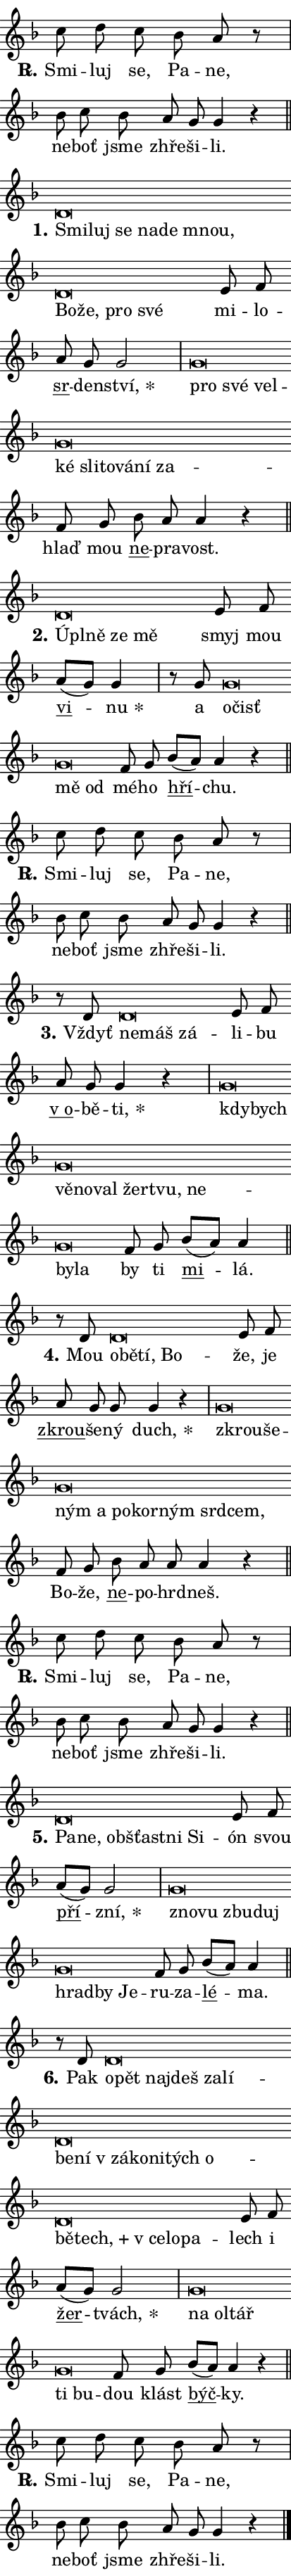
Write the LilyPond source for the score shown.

\version "2.22.1"
\header { tagline = "" }
\paper {
  indent = 0\cm
  top-margin = 0\cm
  right-margin = 0\cm
  bottom-margin = 0\cm
  left-margin = 0\cm
  paper-width = 7\cm
  page-breaking = #ly:one-page-breaking
  system-system-spacing.basic-distance = #11
  score-system-spacing.basic-distance = #11
  ragged-last = ##f
}


%% Author: Thomas Morley
%% https://lists.gnu.org/archive/html/lilypond-user/2020-05/msg00002.html
#(define (line-position grob)
"Returns position of @var[grob} in current system:
   @code{'start}, if at first time-step
   @code{'end}, if at last time-step
   @code{'middle} otherwise
"
  (let* ((col (ly:item-get-column grob))
         (ln (ly:grob-object col 'left-neighbor))
         (rn (ly:grob-object col 'right-neighbor))
         (col-to-check-left (if (ly:grob? ln) ln col))
         (col-to-check-right (if (ly:grob? rn) rn col))
         (break-dir-left
           (and
             (ly:grob-property col-to-check-left 'non-musical #f)
             (ly:item-break-dir col-to-check-left)))
         (break-dir-right
           (and
             (ly:grob-property col-to-check-right 'non-musical #f)
             (ly:item-break-dir col-to-check-right))))
        (cond ((eqv? 1 break-dir-left) 'start)
              ((eqv? -1 break-dir-right) 'end)
              (else 'middle))))

#(define (tranparent-at-line-position vctor)
  (lambda (grob)
  "Relying on @code{line-position} select the relevant enry from @var{vctor}.
Used to determine transparency,"
    (case (line-position grob)
      ((end) (not (vector-ref vctor 0)))
      ((middle) (not (vector-ref vctor 1)))
      ((start) (not (vector-ref vctor 2))))))

noteHeadBreakVisibility =
#(define-music-function (break-visibility)(vector?)
"Makes @code{NoteHead}s transparent relying on @var{break-visibility}"
#{
  \override NoteHead.transparent =
    #(tranparent-at-line-position break-visibility)
#})

#(define delete-ledgers-for-transparent-note-heads
  (lambda (grob)
    "Reads whether a @code{NoteHead} is transparent.
If so this @code{NoteHead} is removed from @code{'note-heads} from
@var{grob}, which is supposed to be @code{LedgerLineSpanner}.
As a result ledgers are not printed for this @code{NoteHead}"
    (let* ((nhds-array (ly:grob-object grob 'note-heads))
           (nhds-list
             (if (ly:grob-array? nhds-array)
                 (ly:grob-array->list nhds-array)
                 '()))
           ;; Relies on the transparent-property being done before
           ;; Staff.LedgerLineSpanner.after-line-breaking is executed.
           ;; This is fragile ...
           (to-keep
             (remove
               (lambda (nhd)
                 (ly:grob-property nhd 'transparent #f))
               nhds-list)))
      ;; TODO find a better method to iterate over grob-arrays, similiar
      ;; to filter/remove etc for lists
      ;; For now rebuilt from scratch
      (set! (ly:grob-object grob 'note-heads)  '())
      (for-each
        (lambda (nhd)
          (ly:pointer-group-interface::add-grob grob 'note-heads nhd))
        to-keep))))

hideNotes = {
  \noteHeadBreakVisibility #begin-of-line-visible
}
unHideNotes = {
  \noteHeadBreakVisibility #all-visible
}

% work-around for resetting accidentals
% https://lilypond.org/doc/v2.23/Documentation/notation/displaying-rhythms#unmetered-music
cadenzaMeasure = {
  \cadenzaOff
  \partial 1024 s1024
  \cadenzaOn
}

#(define-markup-command (accent layout props text) (markup?)
  "Underline accented syllable"
  (interpret-markup layout props
    #{\markup \override #'(offset . 4.3) \underline { #text }#}))

responsum = \markup \concat {
  "R" \hspace #-1.05 \path #0.1 #'((moveto 0 0.07) (lineto 0.9 0.8)) \hspace #0.05 "."
}

\layout {
    \context {
        \Staff
        \remove "Time_signature_engraver"
        \override LedgerLineSpanner.after-line-breaking = #delete-ledgers-for-transparent-note-heads
    }
    \context {
        \Voice {
            \override NoteHead.output-attributes = #'((class . "notehead"))
            \override Hairpin.height = #0.55
        }
    }
    \context {
        \Lyrics {
            \override StanzaNumber.output-attributes = #'((class . "stanzanumber"))
            \override LyricSpace.minimum-distance = #0.9
            \override LyricText.font-name = #"TeX Gyre Schola"
            \override LyricText.font-size = 1
            \override StanzaNumber.font-name = #"TeX Gyre Schola Bold"
            \override StanzaNumber.font-size = 1
        }
    }
}

% magnetic-lyrics.ily
%
%   written by
%     Jean Abou Samra <jean@abou-samra.fr>
%     Werner Lemberg <wl@gnu.org>
%
%   adapted by
%     Jiri Hon <jiri.hon@gmail.com>
%
% Version 2022-Apr-15

% https://www.mail-archive.com/lilypond-user@gnu.org/msg149350.html

#(define (Left_hyphen_pointer_engraver context)
   "Collect syllable-hyphen-syllable occurrences in lyrics and store
them in properties.  This engraver only looks to the left.  For
example, if the lyrics input is @code{foo -- bar}, it does the
following.

@itemize @bullet
@item
Set the @code{text} property of the @code{LyricHyphen} grob between
@q{foo} and @q{bar} to @code{foo}.

@item
Set the @code{left-hyphen} property of the @code{LyricText} grob with
text @q{foo} to the @code{LyricHyphen} grob between @q{foo} and
@q{bar}.
@end itemize

Use this auxiliary engraver in combination with the
@code{lyric-@/text::@/apply-@/magnetic-@/offset!} hook."
   (let ((hyphen #f)
         (text #f))
     (make-engraver
      (acknowledgers
       ((lyric-syllable-interface engraver grob source-engraver)
        (set! text grob)))
      (end-acknowledgers
       ((lyric-hyphen-interface engraver grob source-engraver)
        ;(when (not (grob::has-interface grob 'lyric-space-interface))
          (set! hyphen grob)));)
      ((stop-translation-timestep engraver)
       (when (and text hyphen)
         (ly:grob-set-object! text 'left-hyphen hyphen))
       (set! text #f)
       (set! hyphen #f)))))

#(define (lyric-text::apply-magnetic-offset! grob)
   "If the space between two syllables is less than the value in
property @code{LyricText@/.details@/.squash-threshold}, move the right
syllable to the left so that it gets concatenated with the left
syllable.

Use this function as a hook for
@code{LyricText@/.after-@/line-@/breaking} if the
@code{Left_@/hyphen_@/pointer_@/engraver} is active."
   (let ((hyphen (ly:grob-object grob 'left-hyphen #f)))
     (when hyphen
       (let ((left-text (ly:spanner-bound hyphen LEFT)))
         (when (grob::has-interface left-text 'lyric-syllable-interface)
           (let* ((common (ly:grob-common-refpoint grob left-text X))
                  (this-x-ext (ly:grob-extent grob common X))
                  (left-x-ext
                   (begin
                     ;; Trigger magnetism for left-text.
                     (ly:grob-property left-text 'after-line-breaking)
                     (ly:grob-extent left-text common X)))
                  ;; `delta` is the gap width between two syllables.
                  (delta (- (interval-start this-x-ext)
                            (interval-end left-x-ext)))
                  (details (ly:grob-property grob 'details))
                  (threshold (assoc-get 'squash-threshold details 0.2)))
             (when (< delta threshold)
               (let* (;; We have to manipulate the input text so that
                      ;; ligatures crossing syllable boundaries are not
                      ;; disabled.  For languages based on the Latin
                      ;; script this is essentially a beautification.
                      ;; However, for non-Western scripts it can be a
                      ;; necessity.
                      (lt (ly:grob-property left-text 'text))
                      (rt (ly:grob-property grob 'text))
                      (is-space (grob::has-interface hyphen 'lyric-space-interface))
                      (space (if is-space " " ""))
                      (space-markup (grob-interpret-markup grob " "))
                      (space-size (interval-length (ly:stencil-extent space-markup X)))
                      (extra-delta (if is-space space-size 0))
                      ;; Append new syllable.
                      (ltrt-space (if (and (string? lt) (string? rt))
                                (string-append lt space rt)
                                (make-concat-markup (list lt space rt))))
                      ;; Right-align `ltrt` to the right side.
                      (ltrt-space-markup (grob-interpret-markup
                               grob
                               (make-translate-markup
                                (cons (interval-length this-x-ext) 0)
                                (make-right-align-markup ltrt-space)))))
                 (begin
                   ;; Don't print `left-text`.
                   (ly:grob-set-property! left-text 'stencil #f)
                   ;; Set text and stencil (which holds all collected
                   ;; syllables so far) and shift it to the left.
                   (ly:grob-set-property! grob 'text ltrt-space)
                   (ly:grob-set-property! grob 'stencil ltrt-space-markup)
                   (ly:grob-translate-axis! grob (- (- delta extra-delta)) X))))))))))


#(define (lyric-hyphen::displace-bounds-first grob)
   ;; Make very sure this callback isn't triggered too early.
   (let ((left (ly:spanner-bound grob LEFT))
         (right (ly:spanner-bound grob RIGHT)))
     (ly:grob-property left 'after-line-breaking)
     (ly:grob-property right 'after-line-breaking)
     (ly:lyric-hyphen::print grob)))

squashThreshold = #0.4

\layout {
  \context {
    \Lyrics
    \consists #Left_hyphen_pointer_engraver
    \override LyricText.after-line-breaking =
      #lyric-text::apply-magnetic-offset!
    \override LyricHyphen.stencil = #lyric-hyphen::displace-bounds-first
    \override LyricText.details.squash-threshold = \squashThreshold
    \override LyricHyphen.minimum-distance = 0
    \override LyricHyphen.minimum-length = \squashThreshold
  }
}

squash = \override LyricText.details.squash-threshold = 9999
unSquash = \override LyricText.details.squash-threshold = \squashThreshold

left = \override LyricText.self-alignment-X = #LEFT
unLeft = \revert LyricText.self-alignment-X

starOffset = #(lambda (grob) 
                (let ((x_offset (ly:self-alignment-interface::aligned-on-x-parent grob)))
                  (if (= x_offset 0) 0 (+ x_offset 1.2))))

star = #(define-music-function (syllable)(string?)
"Append star separator at the end of a syllable"
#{
  \once \override LyricText.X-offset = #starOffset
  \lyricmode { \markup {
    #syllable
    \override #'((font-name . "TeX Gyre Schola Bold")) \hspace #0.2 \lower #0.65 \larger "*"
  } }
#})

starAccent = #(define-music-function (syllable)(string?)
"Append star separator at the end of a syllable and make accent"
#{
  \once \override LyricText.X-offset = #starOffset
  \lyricmode { \markup {
    \accent #syllable
    \override #'((font-name . "TeX Gyre Schola Bold")) \hspace #0.2 \lower #0.65 \larger "*"
  } }
#})

breath = #(define-music-function (syllable)(string?)
"Append breathing indicator at the end of a syllable"
#{
  \lyricmode { \markup { #syllable "+" } }
#})

optionalBreath = #(define-music-function (syllable)(string?)
"Append optional breathing indicator at the end of a syllable"
#{
  \lyricmode { \markup { #syllable "(+)" } }
#})


\score {
    <<
        \new Voice = "melody" { \cadenzaOn \key f \major \relative { c''8 d c bes a r \cadenzaMeasure \bar "|" bes c bes \bar "" a g g4 r \cadenzaMeasure \bar "||" \break }
\relative { d'\breve*1/16 \hideNotes \breve*1/16 \bar "" \breve*1/16 \bar "" \breve*1/16 \bar "" \breve*1/16 \bar "" \breve*1/16 \bar "" \breve*1/16 \bar "" \breve*1/16 \bar "" \breve*1/16 \breve*1/16 \bar "" \unHideNotes e8 f \bar "" a g g2 \cadenzaMeasure \bar "|" g\breve*1/16 \hideNotes \breve*1/16 \bar "" \breve*1/16 \bar "" \breve*1/16 \bar "" \breve*1/16 \bar "" \breve*1/16 \bar "" \breve*1/16 \bar "" \breve*1/16 \breve*1/16 \bar "" \unHideNotes f8 g \bar "" bes a a4 r \cadenzaMeasure \bar "||" \break }
\relative { d'\breve*1/16 \hideNotes \breve*1/16 \bar "" \breve*1/16 \breve*1/16 \bar "" \unHideNotes e8 f \bar "" a[( g)] g4 \cadenzaMeasure \bar "|" r8 g g\breve*1/16 \hideNotes \breve*1/16 \bar "" \breve*1/16 \breve*1/16 \bar "" \unHideNotes f8 g \bar "" bes[( a)] a4 r \cadenzaMeasure \bar "||" \break }
\relative { c''8 d c bes a r \cadenzaMeasure \bar "|" bes c bes \bar "" a g g4 r \cadenzaMeasure \bar "||" \break }
\relative { r8 d' d\breve*1/16 \hideNotes \breve*1/16 \breve*1/16 \bar "" \unHideNotes e8 f \bar "" a g g4 r \cadenzaMeasure \bar "|" g\breve*1/16 \hideNotes \breve*1/16 \bar "" \breve*1/16 \bar "" \breve*1/16 \bar "" \breve*1/16 \bar "" \breve*1/16 \bar "" \breve*1/16 \bar "" \breve*1/16 \bar "" \breve*1/16 \breve*1/16 \bar "" \unHideNotes f8 g \bar "" bes[( a)] a4 \cadenzaMeasure \bar "||" \break }
\relative { r8 d' d\breve*1/16 \hideNotes \breve*1/16 \bar "" \breve*1/16 \breve*1/16 \bar "" \unHideNotes e8 f \bar "" a g g g4 r \cadenzaMeasure \bar "|" g\breve*1/16 \hideNotes \breve*1/16 \bar "" \breve*1/16 \bar "" \breve*1/16 \bar "" \breve*1/16 \bar "" \breve*1/16 \bar "" \breve*1/16 \bar "" \breve*1/16 \breve*1/16 \bar "" \unHideNotes f8 g \bar "" bes a a a4 r \cadenzaMeasure \bar "||" \break }
\relative { c''8 d c bes a r \cadenzaMeasure \bar "|" bes c bes \bar "" a g g4 r \cadenzaMeasure \bar "||" \break }
\relative { d'\breve*1/16 \hideNotes \breve*1/16 \bar "" \breve*1/16 \bar "" \breve*1/16 \bar "" \breve*1/16 \breve*1/16 \bar "" \unHideNotes e8 f \bar "" a[( g)] g2 \cadenzaMeasure \bar "|" g\breve*1/16 \hideNotes \breve*1/16 \bar "" \breve*1/16 \bar "" \breve*1/16 \bar "" \breve*1/16 \bar "" \breve*1/16 \breve*1/16 \bar "" \unHideNotes f8 g \bar "" bes[( a)] a4 \cadenzaMeasure \bar "||" \break }
\relative { r8 d' d\breve*1/16 \hideNotes \breve*1/16 \bar "" \breve*1/16 \bar "" \breve*1/16 \bar "" \breve*1/16 \bar "" \breve*1/16 \bar "" \breve*1/16 \bar "" \breve*1/16 \bar "" \breve*1/16 \bar "" \breve*1/16 \bar "" \breve*1/16 \bar "" \breve*1/16 \bar "" \breve*1/16 \bar "" \breve*1/16 \bar "" \breve*1/16 \bar "" \breve*1/16 \bar "" \breve*1/16 \breve*1/16 \bar "" \unHideNotes e8 f \bar "" a[( g)] g2 \cadenzaMeasure \bar "|" g\breve*1/16 \hideNotes \breve*1/16 \bar "" \breve*1/16 \bar "" \breve*1/16 \breve*1/16 \bar "" \unHideNotes f8 g \bar "" bes[( a)] a4 r \cadenzaMeasure \bar "||" \break }
\relative { c''8 d c bes a r \cadenzaMeasure \bar "|" bes c bes \bar "" a g g4 r \cadenzaMeasure \bar "||" \break } \bar "|." }
        \new Lyrics \lyricsto "melody" { \lyricmode { \set stanza = \responsum
Smi -- luj se, Pa -- ne, ne -- boť jsme zhře -- ši -- li.
\set stanza = "1."
\left Smi -- \squash luj se na -- de mnou, Bo -- že, pro své \unLeft \unSquash mi -- lo -- \markup \accent sr -- den -- \star ství, \left pro \squash své vel -- ké sli -- to -- vá -- ní za -- \unLeft \unSquash hlaď mou \markup \accent ne -- pra -- vost.
\set stanza = "2."
\left Úpl -- \squash ně ze mě \unLeft \unSquash smyj mou \markup \accent vi -- \star nu a \left o -- \squash čisť mě od \unLeft \unSquash mé -- ho \markup \accent hří -- chu.
\set stanza = \responsum
Smi -- luj se, Pa -- ne, ne -- boť jsme zhře -- ši -- li.
\set stanza = "3."
Vždyť \left ne -- \squash máš zá -- \unLeft \unSquash li -- bu \markup \accent "v o" -- bě -- \star ti, \left kdy -- \squash bych vě -- no -- val žer -- tvu, ne -- by -- la \unLeft \unSquash by ti \markup \accent mi -- lá.
\set stanza = "4."
Mou \left o -- \squash bě -- tí, Bo -- \unLeft \unSquash že, je \markup \accent zkrou -- še -- ný \star duch, \left zkrou -- \squash še -- ným a po -- kor -- ným srd -- cem, \unLeft \unSquash Bo -- že, \markup \accent ne -- po -- hrd -- neš.
\set stanza = \responsum
Smi -- luj se, Pa -- ne, ne -- boť jsme zhře -- ši -- li.
\set stanza = "5."
\left Pa -- \squash ne, ob -- šťast -- ni Si -- \unLeft \unSquash ón svou \markup \accent pří -- \star zní, \left zno -- \squash vu zbu -- duj hrad -- by Je -- \unLeft \unSquash ru -- za -- \markup \accent lé -- ma.
\set stanza = "6."
Pak \left o -- \squash pět naj -- deš za -- lí -- be -- ní "v zá" -- ko -- ni -- tých o -- bě -- \breath "tech," "v ce" -- lo -- pa -- \unLeft \unSquash lech i \markup \accent žer -- \star tvách, \left na \squash ol -- tář ti bu -- \unLeft \unSquash dou klást \markup \accent býč -- ky.
\set stanza = \responsum
Smi -- luj se, Pa -- ne, ne -- boť jsme zhře -- ši -- li. } }
    >>
    \layout {}
}
